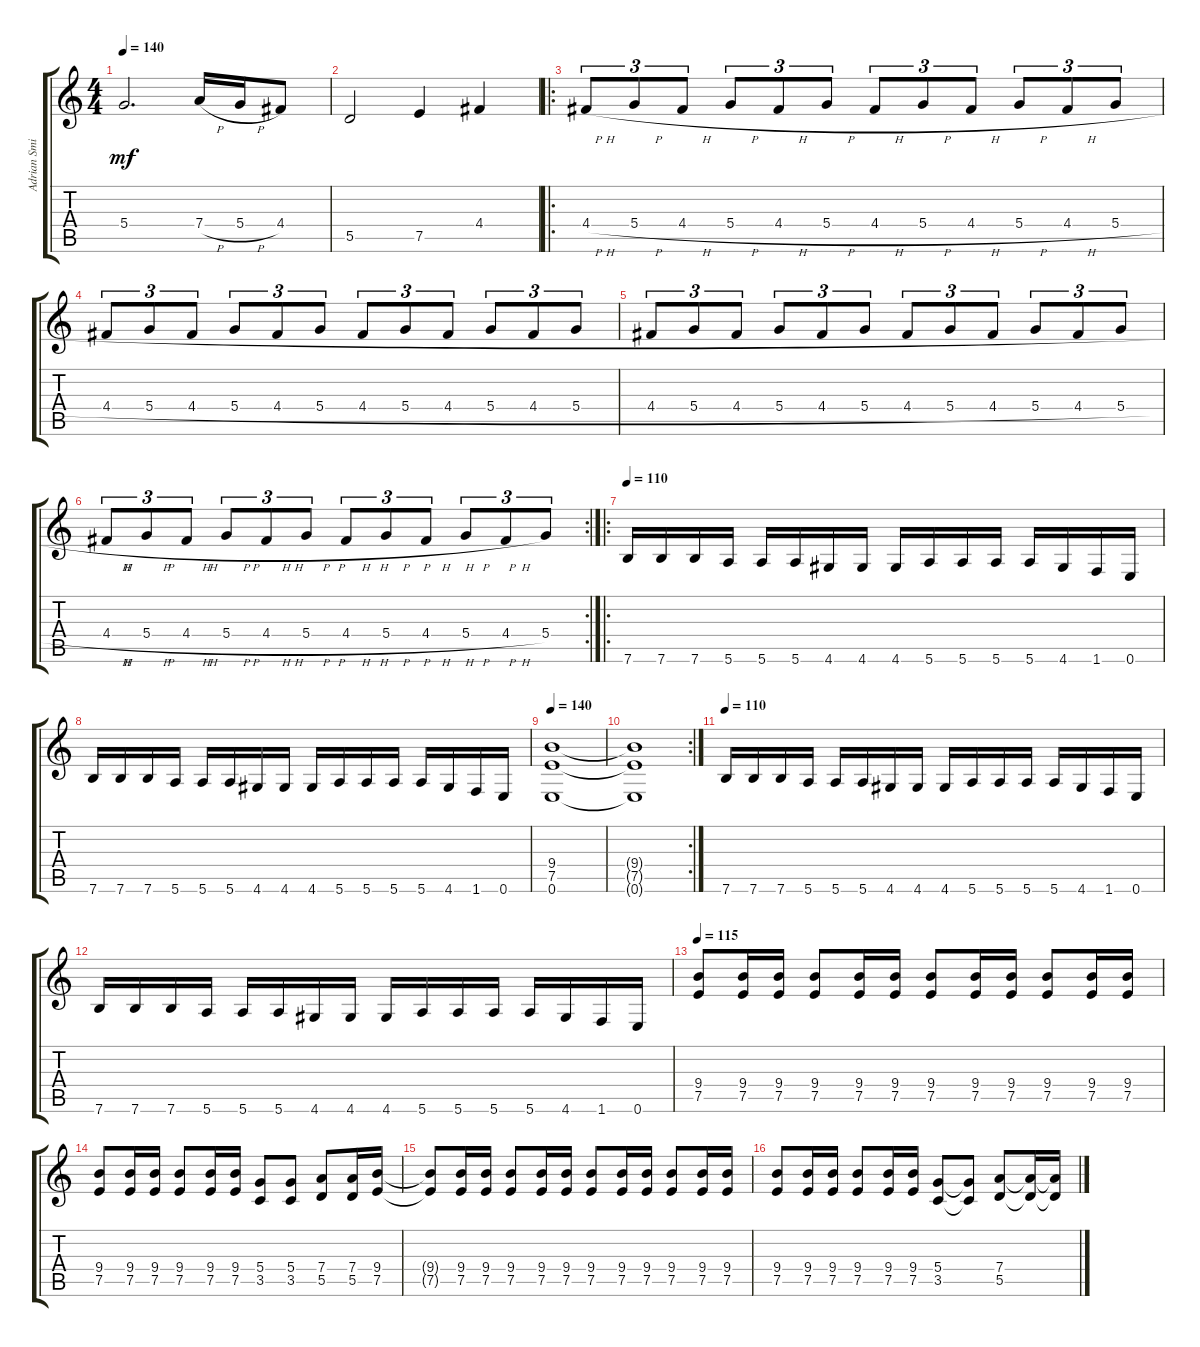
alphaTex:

\track ("Adrian Smith" "Adrian Smi") {instrument overdrivenguitar}
\staff {score tabs}
\tuning (E4 B3 G3 D3 A2 E2) {hide}
\ts (4 4)
\tempo 140
\clef g2
\ks c
5.4.2{d dy mf} 7.4{h}.16 5.4{h}.16 4.4.8 |
5.5.2 7.5.4 4.4.4 |
\ro
4.4{h}.8{tu (3 2)} 5.4{h}.8{tu (3 2)} 4.4{h}.8{tu (3 2)} 5.4{h}.8{tu (3 2)} 4.4{h}.8{tu (3 2)} 5.4{h}.8{tu (3 2)} 4.4{h}.8{tu (3 2)} 5.4{h}.8{tu (3 2)} 4.4{h}.8{tu (3 2)} 5.4{h}.8{tu (3 2)} 4.4{h}.8{tu (3 2)} 5.4{h}.8{tu (3 2)} |
4.4{h}.8{tu (3 2)} 5.4{h}.8{tu (3 2)} 4.4{h}.8{tu (3 2)} 5.4{h}.8{tu (3 2)} 4.4{h}.8{tu (3 2)} 5.4{h}.8{tu (3 2)} 4.4{h}.8{tu (3 2)} 5.4{h}.8{tu (3 2)} 4.4{h}.8{tu (3 2)} 5.4{h}.8{tu (3 2)} 4.4{h}.8{tu (3 2)} 5.4{h}.8{tu (3 2)} |
4.4{h}.8{tu (3 2)} 5.4{h}.8{tu (3 2)} 4.4{h}.8{tu (3 2)} 5.4{h}.8{tu (3 2)} 4.4{h}.8{tu (3 2)} 5.4{h}.8{tu (3 2)} 4.4{h}.8{tu (3 2)} 5.4{h}.8{tu (3 2)} 4.4{h}.8{tu (3 2)} 5.4{h}.8{tu (3 2)} 4.4{h}.8{tu (3 2)} 5.4{h}.8{tu (3 2)} |
\rc 2
4.4{h}.8{tu (3 2)} 5.4{h}.8{tu (3 2)} 4.4{h}.8{tu (3 2)} 5.4{h}.8{tu (3 2)} 4.4{h}.8{tu (3 2)} 5.4{h}.8{tu (3 2)} 4.4{h}.8{tu (3 2)} 5.4{h}.8{tu (3 2)} 4.4{h}.8{tu (3 2)} 5.4{h}.8{tu (3 2)} 4.4{h}.8{tu (3 2)} 5.4.8{tu (3 2)} |
\ro
\tempo 110
7.6.16 7.6.16 7.6.16 5.6.16 5.6.16 5.6.16 4.6.16 4.6.16 4.6.16 5.6.16 5.6.16 5.6.16 5.6.16 4.6.16 1.6.16 0.6.16 |
7.6.16 7.6.16 7.6.16 5.6.16 5.6.16 5.6.16 4.6.16 4.6.16 4.6.16 5.6.16 5.6.16 5.6.16 5.6.16 4.6.16 1.6.16 0.6.16 |
\tempo 140
(9.4 7.5 0.6).1 |
\rc 2
(9.4{t} 7.5{t} 0.6{t}).1 |
\tempo 110
7.6.16 7.6.16 7.6.16 5.6.16 5.6.16 5.6.16 4.6.16 4.6.16 4.6.16 5.6.16 5.6.16 5.6.16 5.6.16 4.6.16 1.6.16 0.6.16 |
7.6.16 7.6.16 7.6.16 5.6.16 5.6.16 5.6.16 4.6.16 4.6.16 4.6.16 5.6.16 5.6.16 5.6.16 5.6.16 4.6.16 1.6.16 0.6.16 |
\tempo 115
(9.4 7.5).8 (9.4 7.5).16 (9.4 7.5).16 (9.4 7.5).8 (9.4 7.5).16 (9.4 7.5).16 (9.4 7.5).8 (9.4 7.5).16 (9.4 7.5).16 (9.4 7.5).8 (9.4 7.5).16 (9.4 7.5).16 |
(9.4 7.5).8 (9.4 7.5).16 (9.4 7.5).16 (9.4 7.5).8 (9.4 7.5).16 (9.4 7.5).16 (5.4 3.5).8 (5.4 3.5).8 (7.4 5.5).8 (7.4 5.5).16 (9.4 7.5).16 |
(9.4{t} 7.5{t}).8 (9.4 7.5).16 (9.4 7.5).16 (9.4 7.5).8 (9.4 7.5).16 (9.4 7.5).16 (9.4 7.5).8 (9.4 7.5).16 (9.4 7.5).16 (9.4 7.5).8 (9.4 7.5).16 (9.4 7.5).16 |
(9.4 7.5).8 (9.4 7.5).16 (9.4 7.5).16 (9.4 7.5).8 (9.4 7.5).16 (9.4 7.5).16 (5.4 3.5).8 (5.4{t} 3.5{t}).8 (7.4 5.5).8 (7.4{t} 5.5{t}).16 (7.4{t} 5.5{t}).16
